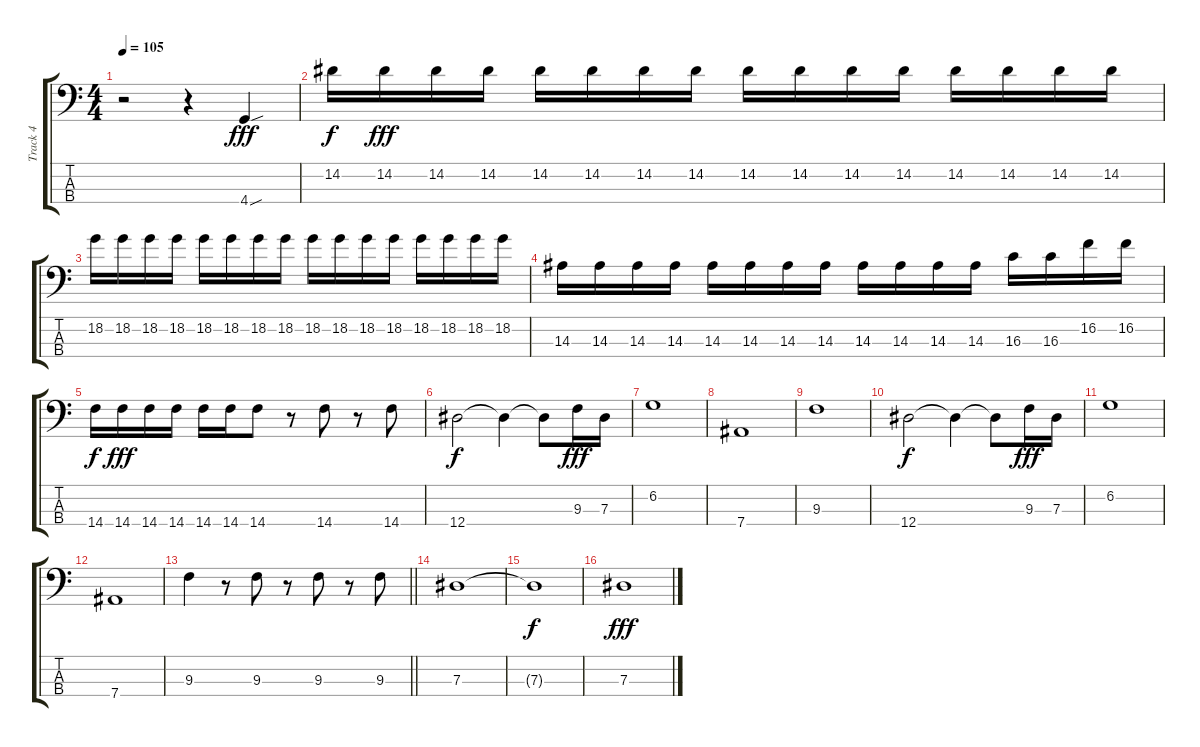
\track ("Track 4" "Track 4") {instrument electricbassfinger}
\staff {score tabs}
\tuning (Gb2 Db2 Ab1 Eb1) {hide}
\ts (4 4)
\tempo 105
\clef f4
\ks c
r.2{dy ff} r.4 4.4{sou}.4{dy fff} |
14.2.16{dy f} 14.2.16{dy fff} 14.2.16 14.2.16 14.2.16 14.2.16 14.2.16 14.2.16 14.2.16 14.2.16 14.2.16 14.2.16 14.2.16 14.2.16 14.2.16 14.2.16 |
18.2.16 18.2.16 18.2.16 18.2.16 18.2.16 18.2.16 18.2.16 18.2.16 18.2.16 18.2.16 18.2.16 18.2.16 18.2.16 18.2.16 18.2.16 18.2.16 |
14.3.16 14.3.16 14.3.16 14.3.16 14.3.16 14.3.16 14.3.16 14.3.16 14.3.16 14.3.16 14.3.16 14.3.16 16.3.16 16.3.16 16.2.16 16.2.16 |
14.4.16{dy f} 14.4.16{dy fff} 14.4.16 14.4.16 14.4.16 14.4.16 14.4.8 r.8 14.4.8 r.8 14.4.8 |
12.4.2{dy f} 12.4{t}.4 12.4{t}.8 9.3.16{dy fff} 7.3.16 |
6.2.1 |
7.4.1 |
9.3.1 |
12.4.2{dy f} 12.4{t}.4 12.4{t}.8 9.3.16{dy fff} 7.3.16 |
6.2.1 |
7.4.1 |
\barLineRight lightlight
9.3.4 r.8 9.3.8 r.8 9.3.8 r.8 9.3.8 |
7.3.1 |
7.3{t}.1{dy f} |
7.3.1{dy fff}
